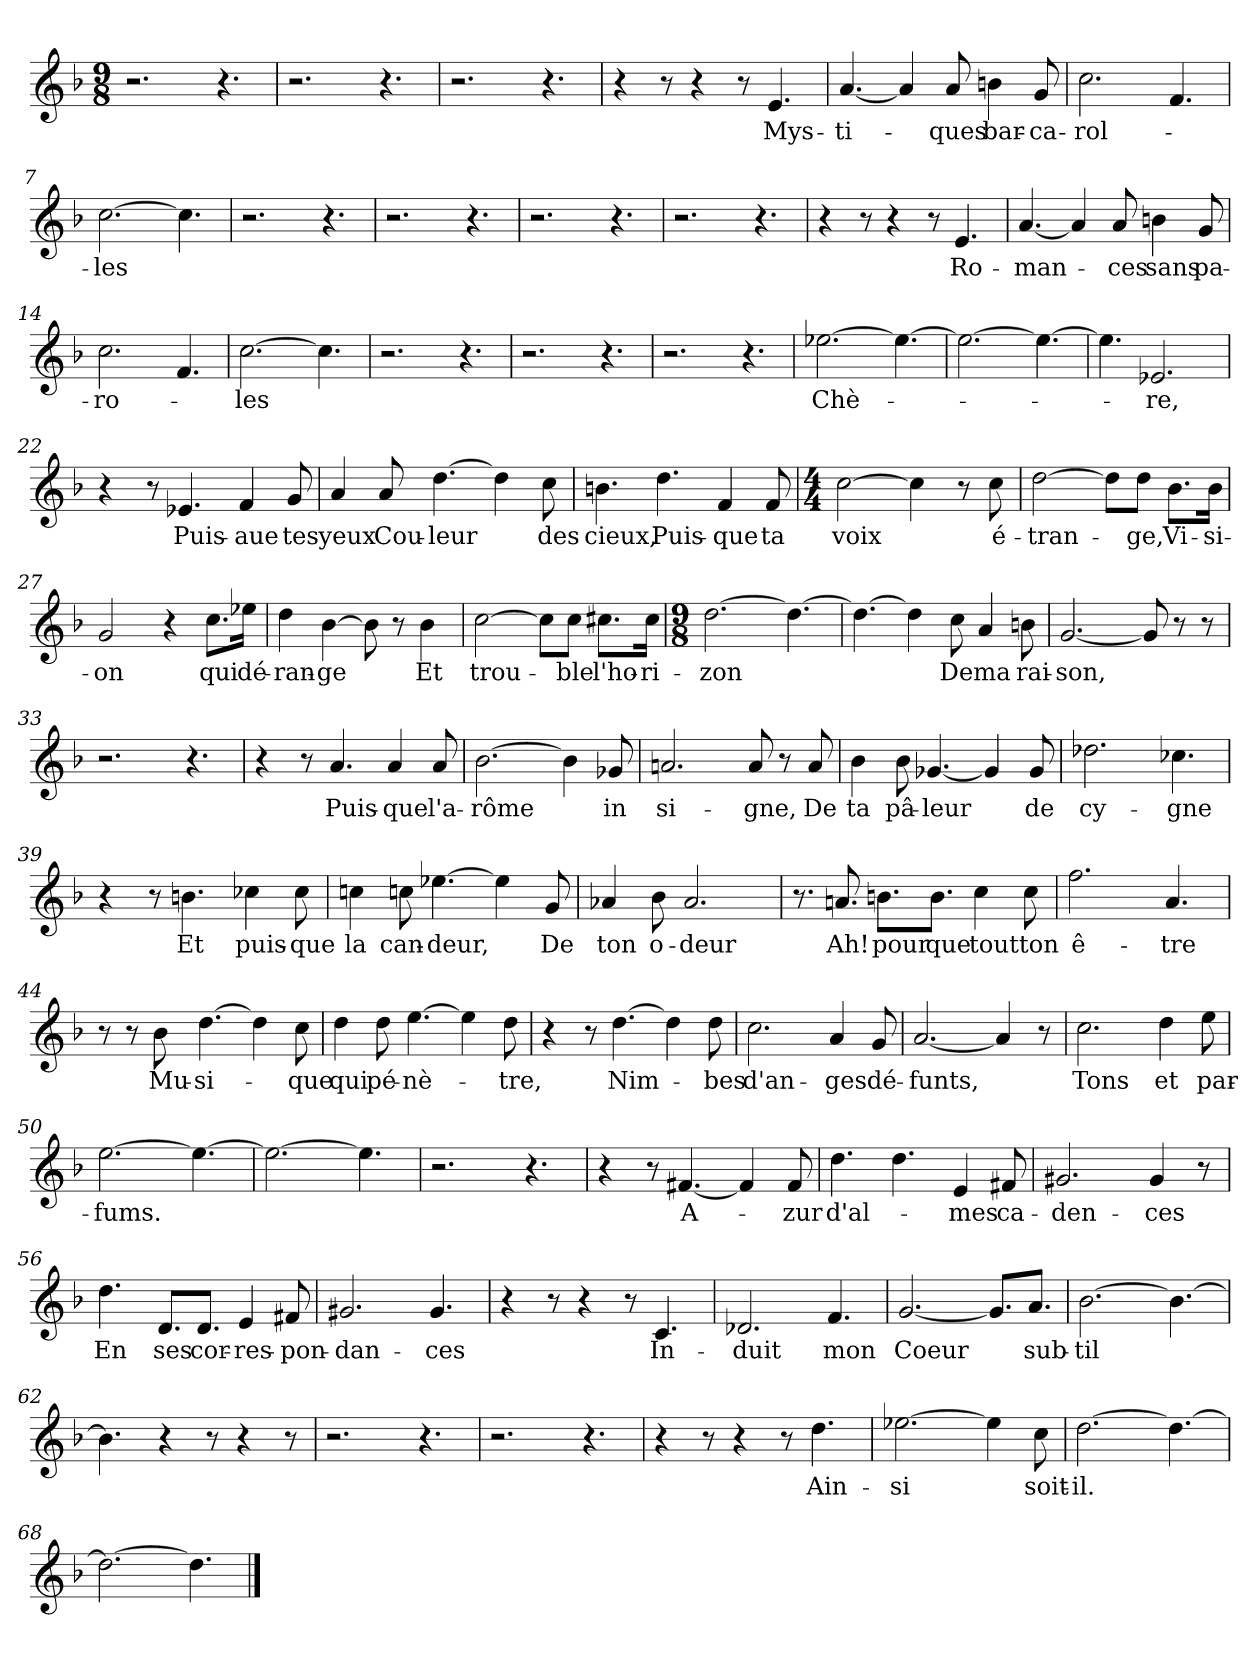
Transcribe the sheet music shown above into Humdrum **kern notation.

**kern	**text
*part1	*part1
*staff1	*staff1
*clefG2	*
*k[b-]	*
*M9/8	*
=1	=1
2.r	.
4.r	.
=2	=2
2.r	.
4.r	.
=3	=3
2.r	.
4.r	.
=4	=4
4r	.
8r	.
4r	.
8r	.
!	!LO:LY:b
4.e/	Mys-
=5	=5
!	!LO:LY:b
[4.a/	-ti-
4a/]	.
!	!LO:LY:b
8a/	-ques
!	!LO:LY:b
4bn\	bar-
!	!LO:LY:b
8g/	-ca-
=6	=6
!	!LO:LY:b
2.cc\	-rol-
4.f/	.
=7	=7
!	!LO:LY:b
[2.cc\	-les
4.cc\]	.
=8	=8
2.r	.
4.r	.
=9	=9
2.r	.
4.r	.
=10	=10
2.r	.
4.r	.
=11	=11
2.r	.
4.r	.
=12	=12
4r	.
8r	.
4r	.
8r	.
!	!LO:LY:b
4.e/	Ro-
!!LO:LB:g=z
=13	=13
!	!LO:LY:b
[4.a/	-man-
4a/]	.
!	!LO:LY:b
8a/	-ces
!	!LO:LY:b
4bn\	sans
!	!LO:LY:b
8g/	pa-
=14	=14
!	!LO:LY:b
2.cc\	-ro-
4.f/	.
=15	=15
!	!LO:LY:b
[2.cc\	-les
4.cc\]	.
=16	=16
2.r	.
4.r	.
=17	=17
2.r	.
4.r	.
=18	=18
2.r	.
4.r	.
=19	=19
!	!LO:LY:b
[2.ee-X\	Chè-
4.ee-\_	.
=20	=20
2.ee-\_	.
4.ee-\_	.
=21	=21
4.ee-\]	.
!	!LO:LY:b
2.e-X/	-re,
=22	=22
4r	.
8r	.
!	!LO:LY:b
4.e-X/	Puis-
!	!LO:LY:b
4f/	-aue
!	!LO:LY:b
8g/	tes
!!LO:LB:g=z
=23	=23
!	!LO:LY:b
4a/	yeux
!	!LO:LY:b
8a/	Cou-
!	!LO:LY:b
[4.dd\	-leur
4dd\]	.
!	!LO:LY:b
8cc\	des
=24	=24
!	!LO:LY:b
4.bn\	cieux,
!	!LO:LY:b
4.dd\	Puis-
!	!LO:LY:b
4f/	-que
!	!LO:LY:b
8f/	ta
=25	=25
*M4/4	*
!	!LO:LY:b
[2cc\	voix
4cc\]	.
8r	.
!	!LO:LY:b
8cc\	é-
=26	=26
!	!LO:LY:b
[2dd\	-tran-
8dd\L]	.
!	!LO:LY:b
8dd\J	-ge,
!	!LO:LY:b
8.b-\L	Vi-
!	!LO:LY:b
16b-\Jk	-si-
=27	=27
!	!LO:LY:b
2g/	-on
4r	.
!	!LO:LY:b
8.cc\L	qui
!	!LO:LY:b
16ee-X\Jk	dé-
=28	=28
!	!LO:LY:b
4dd\	-ran-
!	!LO:LY:b
[4b-\	-ge
8b-\]	.
8r	.
!	!LO:LY:b
4b-\	Et
=29	=29
!	!LO:LY:b
[2cc\	trou-
8cc\L]	.
!	!LO:LY:b
8cc\J	-ble
!	!LO:LY:b
8.cc#X\L	l'ho-
!	!LO:LY:b
16cc#\Jk	-ri-
!!LO:LB:g=z
=30	=30
*M9/8	*
!	!LO:LY:b
[2.dd\	-zon
4.dd\_	.
=31	=31
4.dd\_	.
4dd\]	.
!	!LO:LY:b
8cc\	De
!	!LO:LY:b
4a/	ma
!	!LO:LY:b
8bn\	rai-
=32	=32
!	!LO:LY:b
[2.g/	-son,
8g/]	.
8r	.
8r	.
=33	=33
2.r	.
4.r	.
=34	=34
4r	.
8r	.
!	!LO:LY:b
4.a/	Puis-
!	!LO:LY:b
4a/	-que
!	!LO:LY:b
8a/	l'a-
=35	=35
!	!LO:LY:b
[2.b-\	-rôme
4b-\]	.
!	!LO:LY:b
8g-X/	in
=36	=36
!	!LO:LY:b
2.an/	-si-
!	!LO:LY:b
8a/	-gne,
8r	.
!	!LO:LY:b
8a/	De
=37	=37
!	!LO:LY:b
4b-\	ta
!	!LO:LY:b
8b-\	pâ-
!	!LO:LY:b
[4.g-X/	-leur
4g-/]	.
!	!LO:LY:b
8g-/	de
=38	=38
!	!LO:LY:b
2.dd-X\	cy-
!	!LO:LY:b
4.cc-X\	-gne
!!LO:LB:g=z
=39	=39
4r	.
8r	.
!	!LO:LY:b
4.bn\	Et
!	!LO:LY:b
4cc-X\	puis-
!	!LO:LY:b
8cc-\	-que
=40	=40
!	!LO:LY:b
4ccn\	la
!	!LO:LY:b
8ccn\	can-
!	!LO:LY:b
[4.ee-X\	-deur,
4ee-\]	.
!	!LO:LY:b
8g/	De
=41	=41
!	!LO:LY:b
4a-X/	ton
!	!LO:LY:b
8b-\	o-
!	!LO:LY:b
2.a-/	-deur
=42	=42
8.r	.
!	!LO:LY:b
8.an/	Ah!
!	!LO:LY:b
8.bn\L	pour
!	!LO:LY:b
8.b\J	que
!	!LO:LY:b
4cc\	tout
!	!LO:LY:b
8cc\	ton
=43	=43
!	!LO:LY:b
2.ff\	ê-
!	!LO:LY:b
4.a/	-tre
=44	=44
8r	.
8r	.
!	!LO:LY:b
8b-\	Mu-
!	!LO:LY:b
[4.dd\	-si-
4dd\]	.
!	!LO:LY:b
8cc\	-que
=45	=45
!	!LO:LY:b
4dd\	qui
!	!LO:LY:b
8dd\	pé-
!	!LO:LY:b
[4.ee\	-nè-
4ee\]	.
!	!LO:LY:b
8dd\	-tre,
!!LO:LB:g=z
=46	=46
4r	.
8r	.
!	!LO:LY:b
[4.dd\	Nim-
4dd\]	.
!	!LO:LY:b
8dd\	-bes
=47	=47
!	!LO:LY:b
2.cc\	d'an-
!	!LO:LY:b
4a/	-ges
!	!LO:LY:b
8g/	dé-
=48	=48
!	!LO:LY:b
[2.a/	-funts,
4a/]	.
8r	.
=49	=49
!	!LO:LY:b
2.cc\	Tons
!	!LO:LY:b
4dd\	et
!	!LO:LY:b
8ee\	par-
=50	=50
!	!LO:LY:b
[2.ee\	-fums.
4.ee\_	.
=51	=51
2.ee\_	.
4.ee\]	.
=52	=52
2.r	.
4.r	.
=53	=53
4r	.
8r	.
!	!LO:LY:b
[4.f#X/	A-
4f#/]	.
!	!LO:LY:b
8f#/	-zur
=54	=54
!	!LO:LY:b
4.dd\	d'al-
4.dd\	.
!	!LO:LY:b
4e/	-mes
!	!LO:LY:b
8f#X/	ca-
=55	=55
!	!LO:LY:b
2.g#X/	-den-
!	!LO:LY:b
4g#/	-ces
8r	.
!!LO:LB:g=z
=56	=56
!	!LO:LY:b
4.dd\	En
!	!LO:LY:b
8.d/L	ses
!	!LO:LY:b
8.d/J	cor-
!	!LO:LY:b
4e/	-res-
!	!LO:LY:b
8f#X/	-pon-
=57	=57
!	!LO:LY:b
2.g#X/	-dan-
!	!LO:LY:b
4.g#/	-ces
=58	=58
4r	.
8r	.
4r	.
8r	.
!	!LO:LY:b
4.c/	In-
=59	=59
!	!LO:LY:b
2.d-X/	-duit
!	!LO:LY:b
4.f/	mon
=60	=60
!	!LO:LY:b
[2.g/	Coeur
8.g/L]	.
!	!LO:LY:b
8.a/J	sub-
=61	=61
!	!LO:LY:b
[2.b-\	-til
4.b-\_	.
=62	=62
4.b-\]	.
4r	.
8r	.
4r	.
8r	.
=63	=63
2.r	.
4.r	.
=64	=64
2.r	.
4.r	.
=65	=65
4r	.
8r	.
4r	.
8r	.
!	!LO:LY:b
4.dd\	Ain-
!!LO:LB:g=z
=66	=66
!	!LO:LY:b
[2.ee-X\	-si
4ee-\]	.
!	!LO:LY:b
8cc\	soit-
=67	=67
!	!LO:LY:b
[2.dd\	-il.
4.dd\_	.
=68	=68
2.dd\_	.
4.dd\]	.
==	==
*-	*-
